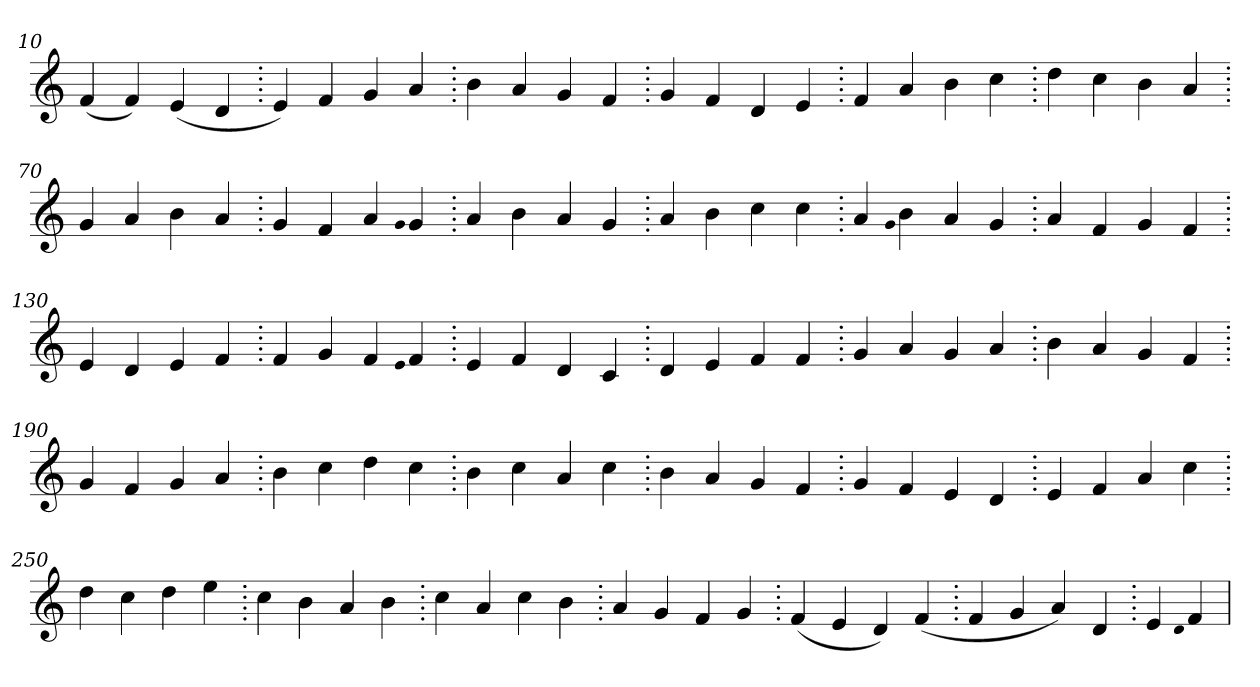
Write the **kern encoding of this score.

**kern
*part1
*staff1
*clefG2
=10.
(>4f
4f)
(>4e
4d
=20.
4e)
4f
4g
4a
=30.
4b
4a
4g
4f
=40.
4g
4f
4d
4e
=50.
4f
4a
4b
4cc
=60.
4dd
4cc
4b
4a
=70.
4g
4a
4b
4a
=80.
4g
4f
4a
qqg
4g
=90.
4a
4b
4a
4g
=100.
4a
4b
4cc
4cc
=110.
4a
qqg
4b
4a
4g
=120.
4a
4f
4g
4f
=130.
4e
4d
4e
4f
=140.
4f
4g
4f
qqe
4f
=150.
4e
4f
4d
4c
=160.
4d
4e
4f
4f
=170.
4g
4a
4g
4a
=180.
4b
4a
4g
4f
=190.
4g
4f
4g
4a
=200.
4b
4cc
4dd
4cc
=210.
4b
4cc
4a
4cc
=220.
4b
4a
4g
4f
=230.
4g
4f
4e
4d
=240.
4e
4f
4a
4cc
=250.
4dd
4cc
4dd
4ee
=260.
4cc
4b
4a
4b
=270.
4cc
4a
4cc
4b
=280.
4a
4g
4f
4g
=290.
(>4f
4e
4d)
(>4f
=300.
4f
4g
4a)
4d
=310.
4e
qqd
4f
=
*-
